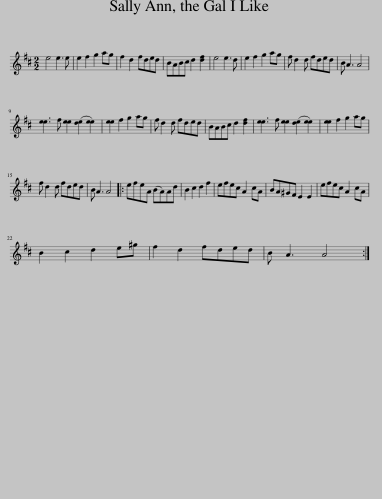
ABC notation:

X:1
L:1/8
M:2/2
I:linebreak $
K:D
V:1 treble
V:1
 e4 e3 e | e2 f2 g2 ag | f2 d2 fded | BABc d2 [df]2 | e4 e3 d | %5
 e2 f2 g2 ag | f d2 d fded | B A3 A4 |$ [ee]3 f [ee]2 ([de]2 [ee]2) | [ee]2 f2 g2 ag | %10
 f d2 d fded | BABc d2 [df]2 | [ee]3 f [ee]2 ([de]2 [ee]2) | [ee]2 f2 g2 ag |$ f d2 d fded | %15
 B A3 A4 |: efeA (BA)Ad | B2 c2 d2 f2 | efec A2 cA | BA^GF E2 E2 | %20
 efec A2 cA |$ B2 c2 d2 e^g | f2 d2 fded | B A3 A4 :| %24
